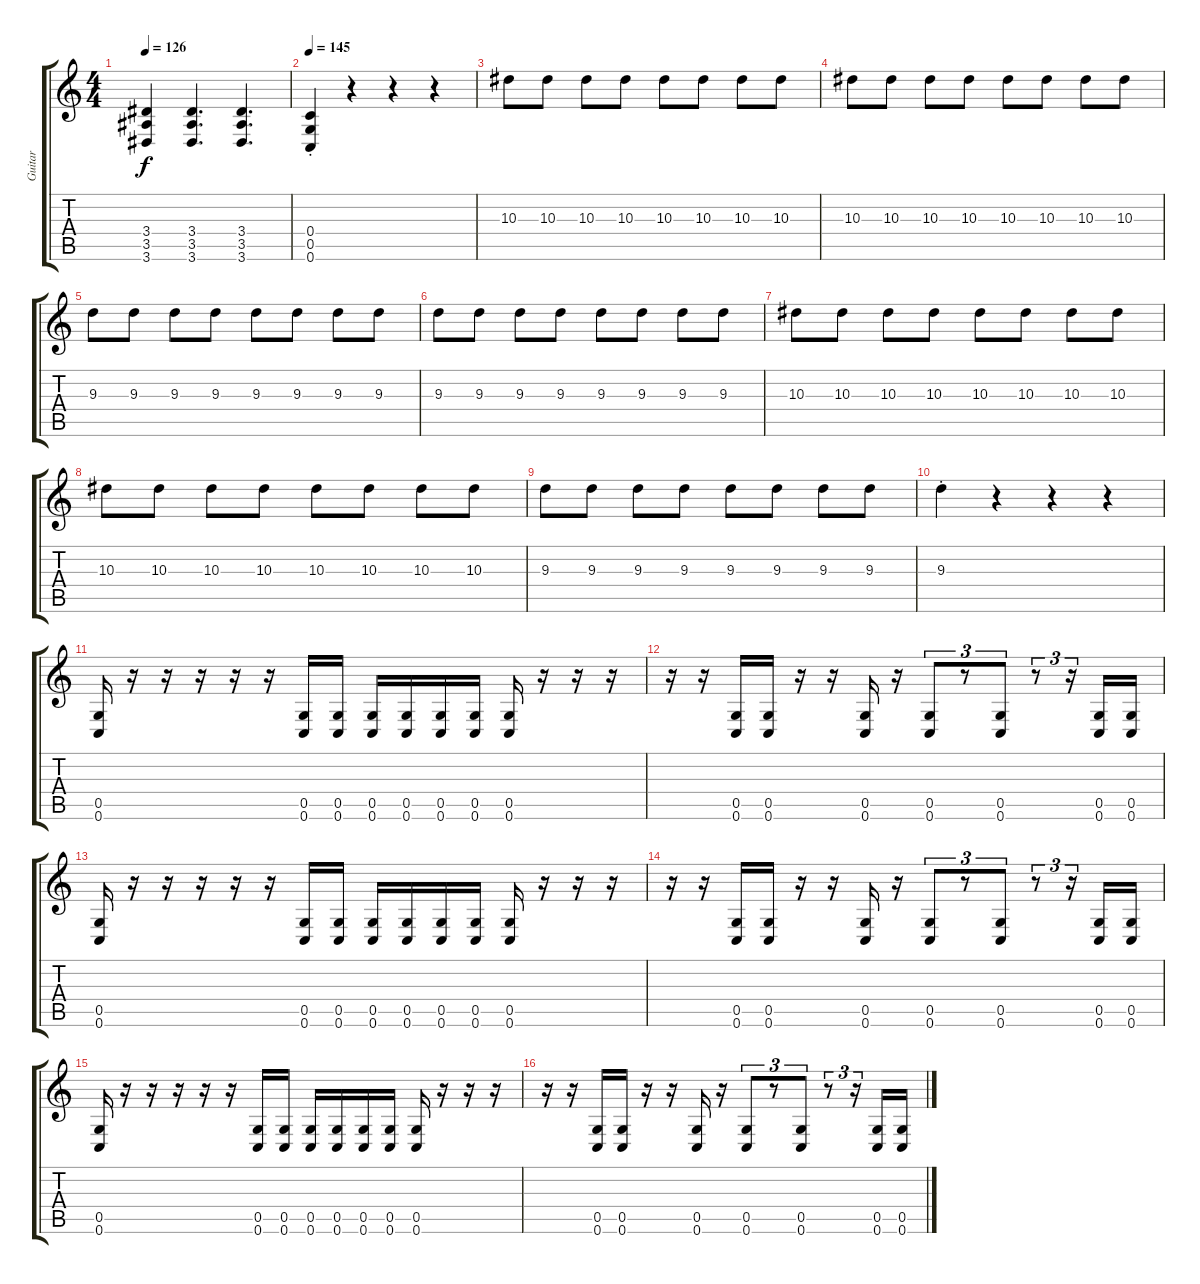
\track ("Guitar" "Guitar") {instrument distortionguitar}
\staff {score tabs}
\tuning (D4 A3 F3 C3 G2 C2) {hide}
\ts (4 4)
\tempo 126
\clef g2
\ks c
(3.4{t} 3.5{t} 3.6{t}).4{dy f} (3.4 3.5 3.6).4{d} (3.4 3.5 3.6).4{d} |
\tempo 145
(0.4{st} 0.5{st} 0.6{st}).4 r.4 r.4 r.4 |
10.3.8 10.3.8 10.3.8 10.3.8 10.3.8 10.3.8 10.3.8 10.3.8 |
10.3.8 10.3.8 10.3.8 10.3.8 10.3.8 10.3.8 10.3.8 10.3.8 |
9.3.8 9.3.8 9.3.8 9.3.8 9.3.8 9.3.8 9.3.8 9.3.8 |
9.3.8 9.3.8 9.3.8 9.3.8 9.3.8 9.3.8 9.3.8 9.3.8 |
10.3.8 10.3.8 10.3.8 10.3.8 10.3.8 10.3.8 10.3.8 10.3.8 |
10.3.8 10.3.8 10.3.8 10.3.8 10.3.8 10.3.8 10.3.8 10.3.8 |
9.3.8 9.3.8 9.3.8 9.3.8 9.3.8 9.3.8 9.3.8 9.3.8 |
9.3{st}.4 r.4 r.4 r.4 |
(0.5 0.6).16 r.16 r.16 r.16 r.16 r.16 (0.5 0.6).16 (0.5 0.6).16 (0.5 0.6).16 (0.5 0.6).16 (0.5 0.6).16 (0.5 0.6).16 (0.5 0.6).16 r.16 r.16 r.16 |
r.16 r.16 (0.5 0.6).16 (0.5 0.6).16 r.16 r.16 (0.5 0.6).16 r.16 (0.5 0.6).8{tu (3 2)} r.8{tu (3 2)} (0.5 0.6).8{tu (3 2)} r.8{tu (3 2)} r.16{tu (3 2)} (0.5 0.6).16 (0.5 0.6).16 |
(0.5 0.6).16 r.16 r.16 r.16 r.16 r.16 (0.5 0.6).16 (0.5 0.6).16 (0.5 0.6).16 (0.5 0.6).16 (0.5 0.6).16 (0.5 0.6).16 (0.5 0.6).16 r.16 r.16 r.16 |
r.16 r.16 (0.5 0.6).16 (0.5 0.6).16 r.16 r.16 (0.5 0.6).16 r.16 (0.5 0.6).8{tu (3 2)} r.8{tu (3 2)} (0.5 0.6).8{tu (3 2)} r.8{tu (3 2)} r.16{tu (3 2)} (0.5 0.6).16 (0.5 0.6).16 |
(0.5 0.6).16 r.16 r.16 r.16 r.16 r.16 (0.5 0.6).16 (0.5 0.6).16 (0.5 0.6).16 (0.5 0.6).16 (0.5 0.6).16 (0.5 0.6).16 (0.5 0.6).16 r.16 r.16 r.16 |
r.16 r.16 (0.5 0.6).16 (0.5 0.6).16 r.16 r.16 (0.5 0.6).16 r.16 (0.5 0.6).8{tu (3 2)} r.8{tu (3 2)} (0.5 0.6).8{tu (3 2)} r.8{tu (3 2)} r.16{tu (3 2)} (0.5 0.6).16 (0.5 0.6).16
